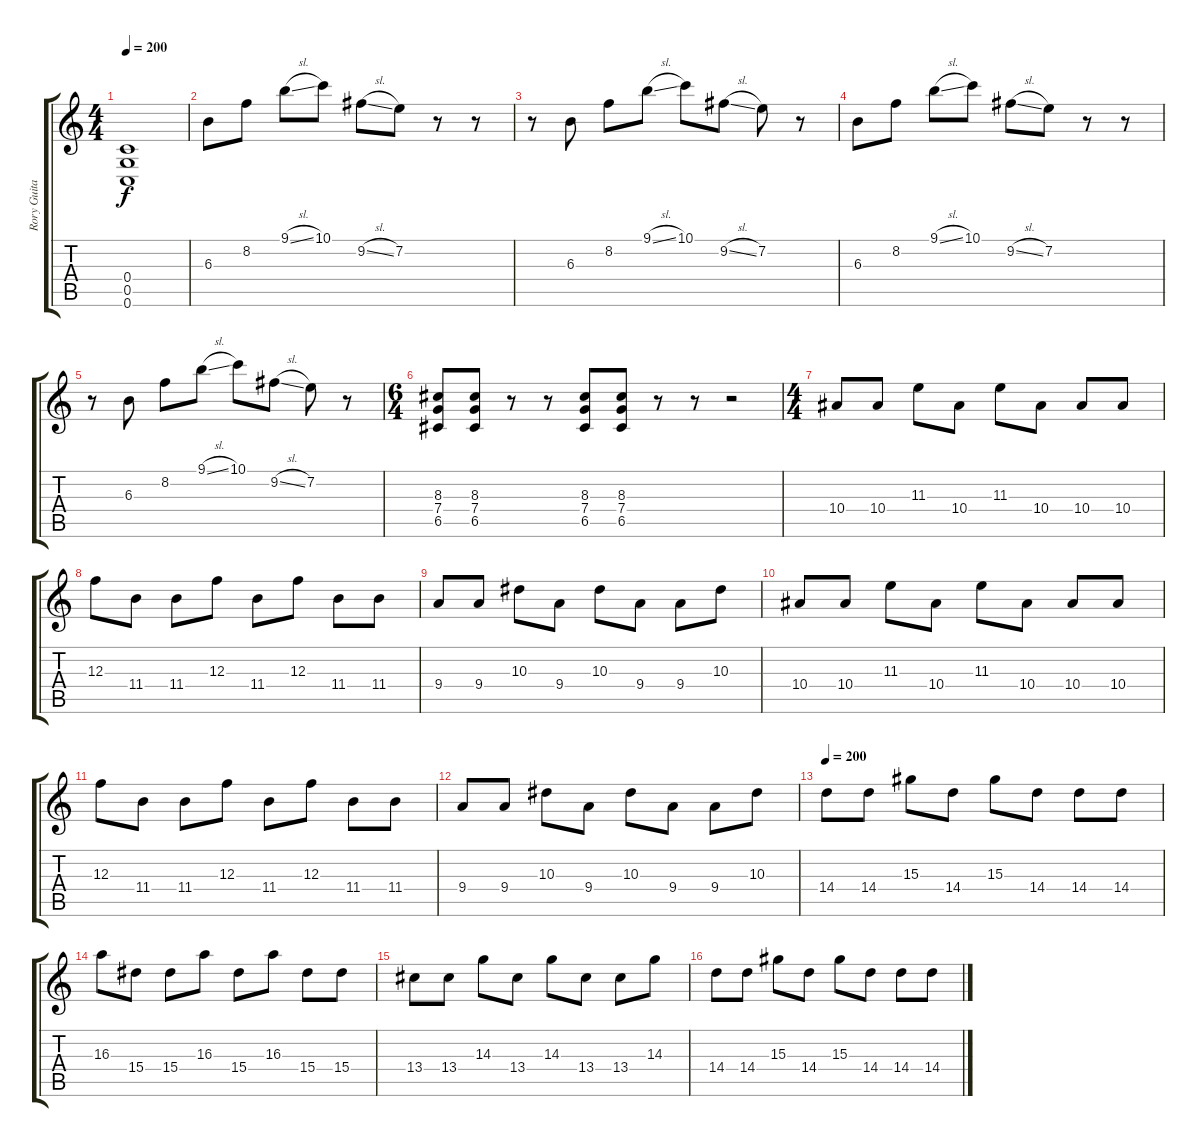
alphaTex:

\track ("Rory Guitar" "Rory Guita") {instrument overdrivenguitar}
\staff {score tabs}
\tuning (D4 A3 F3 C3 G2 C2) {hide}
\ts (4 4)
\tempo 200
\clef g2
\ks c
(0.4{t} 0.5{t} 0.6{t}).1{dy f} |
6.3.8 8.2.8 9.1{sl}.8 10.1.8 9.2{sl}.8 7.2.8 r.8 r.8 |
r.8 6.3.8 8.2.8 9.1{sl}.8 10.1.8 9.2{sl}.8 7.2.8 r.8 |
6.3.8 8.2.8 9.1{sl}.8 10.1.8 9.2{sl}.8 7.2.8 r.8 r.8 |
r.8 6.3.8 8.2.8 9.1{sl}.8 10.1.8 9.2{sl}.8 7.2.8 r.8 |
\ts (6 4)
(8.3 7.4 6.5).8 (8.3 7.4 6.5).8 r.8 r.8 (8.3 7.4 6.5).8 (8.3 7.4 6.5).8 r.8 r.8 r.2 |
\ts (4 4)
10.4.8 10.4.8 11.3.8 10.4.8 11.3.8 10.4.8 10.4.8 10.4.8 |
12.3.8 11.4.8 11.4.8 12.3.8 11.4.8 12.3.8 11.4.8 11.4.8 |
9.4.8 9.4.8 10.3.8 9.4.8 10.3.8 9.4.8 9.4.8 10.3.8 |
10.4.8 10.4.8 11.3.8 10.4.8 11.3.8 10.4.8 10.4.8 10.4.8 |
12.3.8 11.4.8 11.4.8 12.3.8 11.4.8 12.3.8 11.4.8 11.4.8 |
9.4.8 9.4.8 10.3.8 9.4.8 10.3.8 9.4.8 9.4.8 10.3.8 |
\tempo 200
14.4.8 14.4.8 15.3.8 14.4.8 15.3.8 14.4.8 14.4.8 14.4.8 |
16.3.8 15.4.8 15.4.8 16.3.8 15.4.8 16.3.8 15.4.8 15.4.8 |
13.4.8 13.4.8 14.3.8 13.4.8 14.3.8 13.4.8 13.4.8 14.3.8 |
14.4.8 14.4.8 15.3.8 14.4.8 15.3.8 14.4.8 14.4.8 14.4.8
